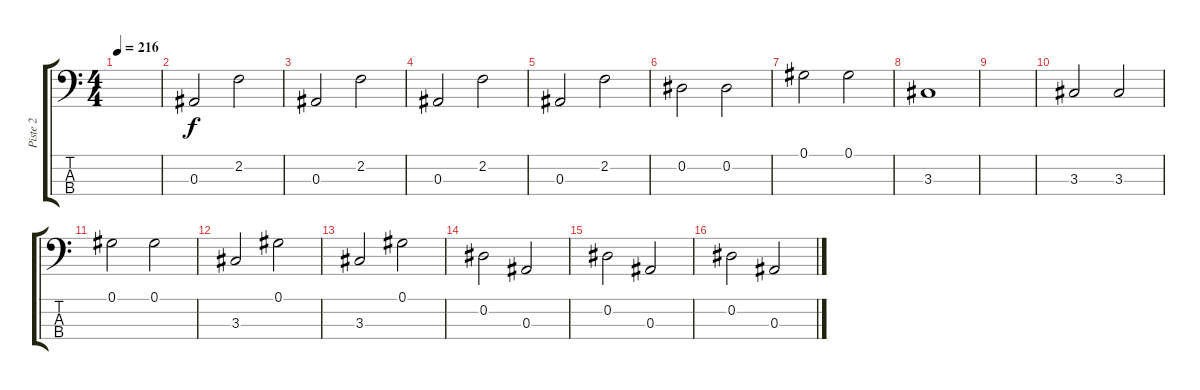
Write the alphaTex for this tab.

\track ("Piste 2" "Piste 2") {instrument acousticguitarnylon}
\staff {score tabs}
\tuning (Ab2 Eb2 Bb1 F1) {hide}
\ts (4 4)
\tempo 216
\clef f4
\ks c
|
0.3.2 2.2.2 |
0.3.2 2.2.2 |
0.3.2 2.2.2 |
0.3.2 2.2.2 |
0.2.2 0.2.2 |
0.1.2 0.1.2 |
3.3.1 |
|
3.3.2 3.3.2 |
0.1.2 0.1.2 |
3.3.2 0.1.2 |
3.3.2 0.1.2 |
0.2.2 0.3.2 |
0.2.2 0.3.2 |
0.2.2 0.3.2
